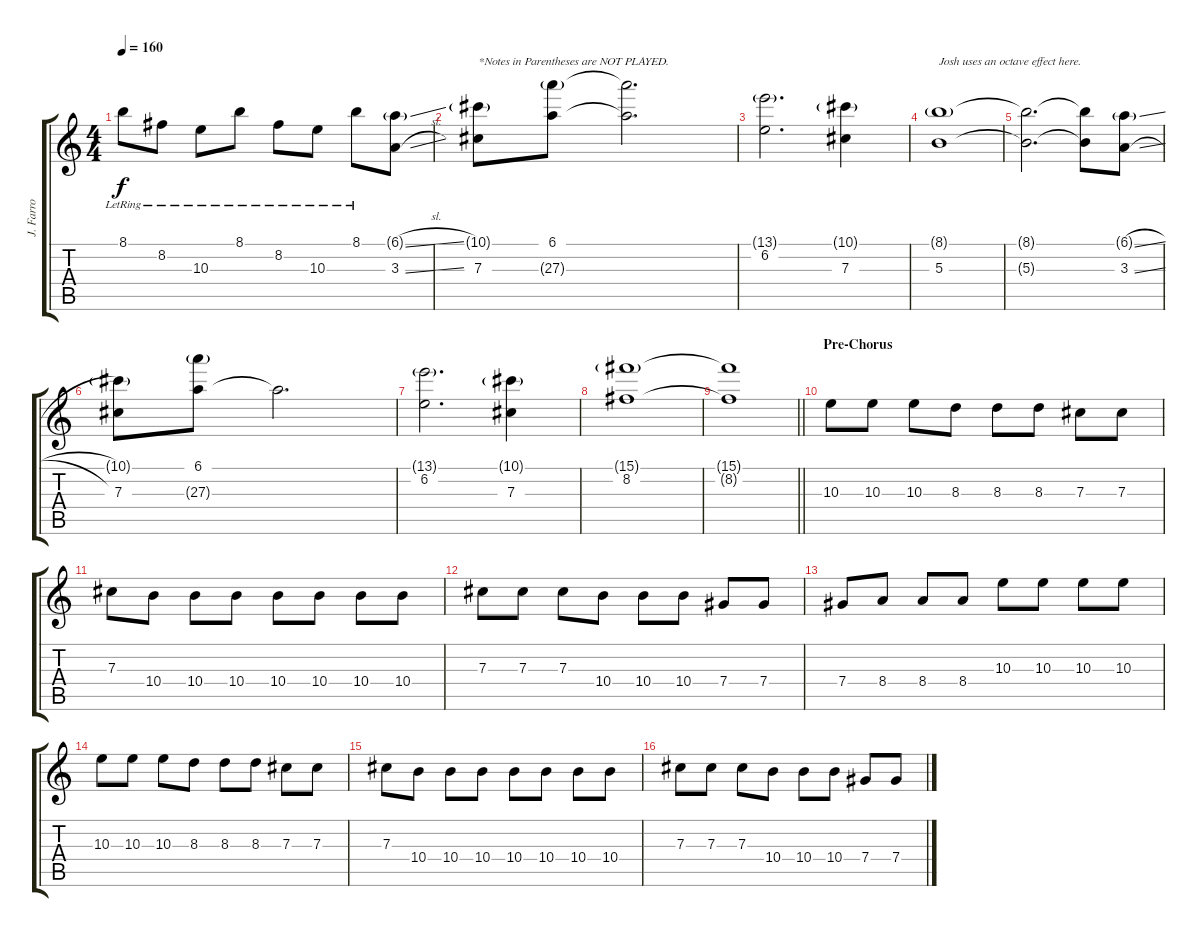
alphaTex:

\track ("J. Farro" "J. Farro") {instrument distortionguitar}
\staff {score tabs}
\tuning (Eb4 Bb3 Gb3 Db3 Ab2 Db2) {hide}
\ts (4 4)
\tempo 160
\clef g2
\ks c
8.1{lr}.8{dy f} 8.2{lr}.8 10.3{lr}.8 8.1{lr}.8 8.2{lr}.8 10.3{lr}.8 8.1{lr}.8 (6.1{sl g} 3.3{sl}).8{volume 15} |
(10.1{g} 7.3).8{txt "*Notes in Parentheses are NOT PLAYED."} (6.1 27.3{g}).8 (6.1{t} 27.3{t}).2{d} |
(13.1{g} 6.2).2{d} (10.1{g} 7.3).4 |
(8.1{g} 5.3).1{txt "Josh uses an octave effect here."} |
(8.1{t} 5.3{t}).2{d} (8.1{t} 5.3{t}).8 (6.1{sl g} 3.3{sl}).8 |
(10.1{g} 7.3).8 (6.1 27.3{g}).8 6.1{t}.2{d} |
(13.1{g} 6.2).2{d} (10.1{g} 7.3).4 |
(15.1{g} 8.2).1 |
\barLineRight lightlight
(15.1{t} 8.2{t}).1 |
\section ("" "Pre-Chorus")
10.3.8 10.3.8 10.3.8 8.3.8 8.3.8 8.3.8 7.3.8 7.3.8 |
7.3.8 10.4.8 10.4.8 10.4.8 10.4.8 10.4.8 10.4.8 10.4.8 |
7.3.8 7.3.8 7.3.8 10.4.8 10.4.8 10.4.8 7.4.8 7.4.8 |
7.4.8 8.4.8 8.4.8 8.4.8 10.3.8 10.3.8 10.3.8 10.3.8 |
10.3.8 10.3.8 10.3.8 8.3.8 8.3.8 8.3.8 7.3.8 7.3.8 |
7.3.8 10.4.8 10.4.8 10.4.8 10.4.8 10.4.8 10.4.8 10.4.8 |
7.3.8 7.3.8 7.3.8 10.4.8 10.4.8 10.4.8 7.4.8 7.4.8
